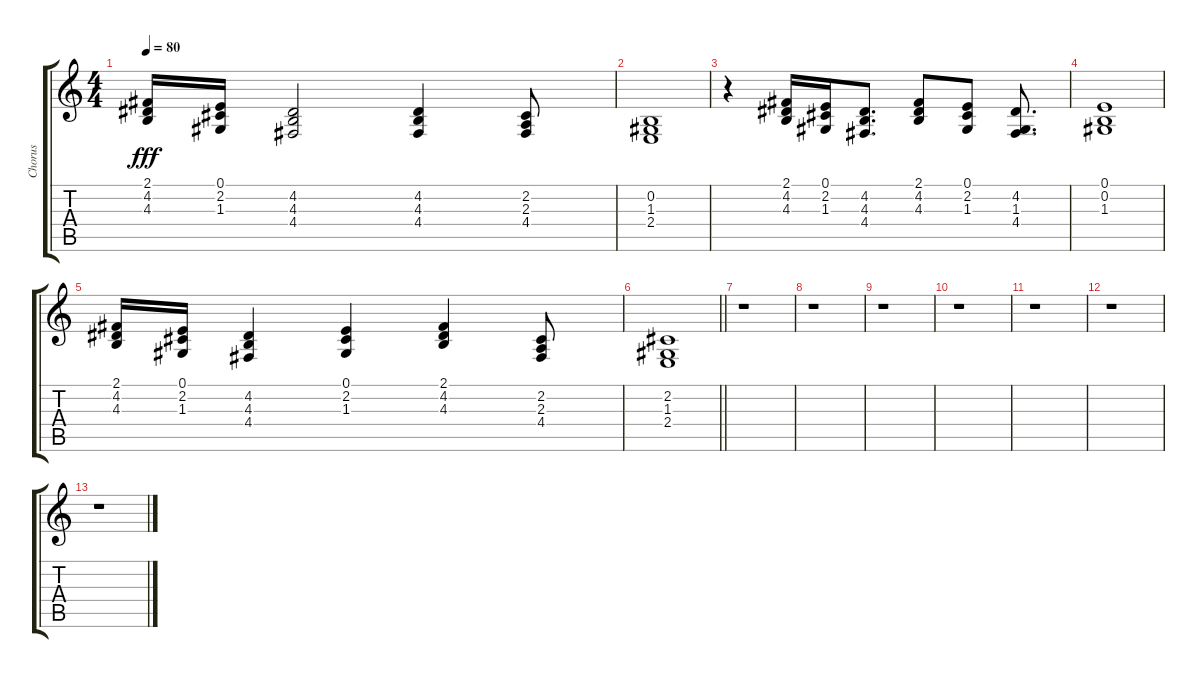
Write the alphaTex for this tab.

\track ("Chorus" "Chorus") {instrument synthvoice}
\staff {score tabs}
\tuning (E4 B3 G3 D3 A2 E2) {hide}
\ts (4 4)
\tempo 80
\clef g2
\ks c
(2.1 4.2 4.3).16{dy fff} (0.1 2.2 1.3).16 (4.2 4.3 4.4).2 (4.2 4.3 4.4).4 (2.2 2.3 4.4).8 |
(0.2 1.3 2.4).1 |
r.4 (2.1 4.2 4.3).16 (0.1 2.2 1.3).16 (4.2 4.3 4.4).8{d} (2.1 4.2 4.3).8 (0.1 2.2 1.3).8 (4.2 1.3 4.4).8{d} |
(0.1 0.2 1.3).1 |
(2.1 4.2 4.3).16 (0.1 2.2 1.3).16 (4.2 4.3 4.4).4 (0.1 2.2 1.3).4 (2.1 4.2 4.3).4 (2.2 2.3 4.4).8 |
\barLineRight lightlight
(2.2 1.3 2.4).1 |
r.1 |
r.1 |
r.1 |
r.1 |
r.1 |
r.1 |
r.1
